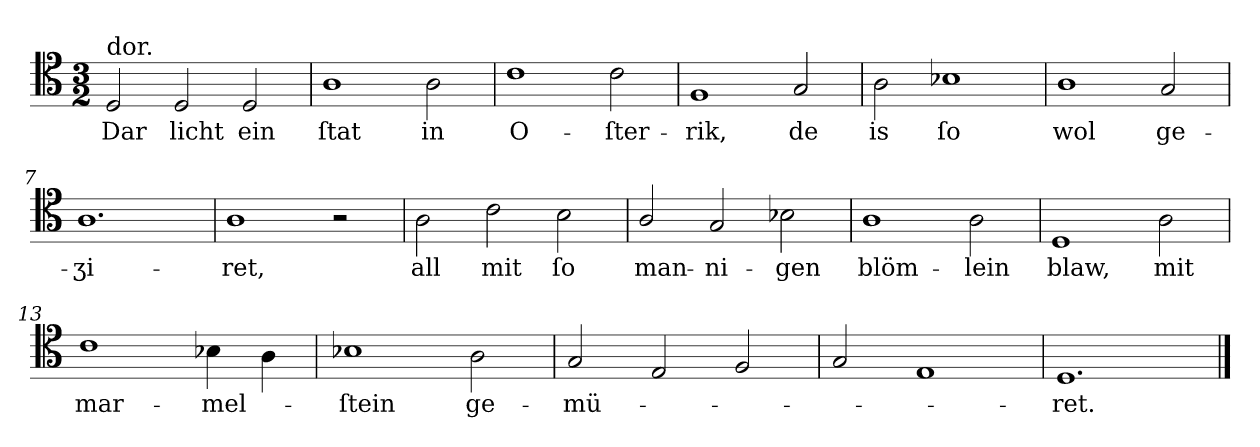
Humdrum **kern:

**kern	**text
*part1	*part1
*staff1	*staff1
*clefC4	*
*k[]	*
*D:dor	*
*M3/2	*
=1	=1
!LO:TX:a:t=dor.	!
2D	Dar
2D	licht
2D	ein
=2	=2
1A	ſtat
2A	in
=3	=3
1c	O-
2c	-ſter-
=4	=4
1F	-rik,
2G	de
=5	=5
2A	is
1B-X	ſo
=6	=6
1A	wol
2G	ge-
=7	=7
1.A	-ʒi-
=8	=8
1A	-ret,
2r	.
=9	=9
2A	all
2c	mit
2B	ſo
=10	=10
2A/	man-
2G	-ni-
2B-X	-gen
=11	=11
1A	blöm-
2A	-lein
=12	=12
1D	blaw,
2A	mit
=13	=13
1c	mar-
4B-X	-mel-
4A	.
=14	=14
1B-X	-ſtein
2A	ge-
=15	=15
2G	-mü-
2E	.
2F	.
=16	=16
2G	.
1E	.
=17	=17
1.D/	-ret.
==	==
*-	*-
